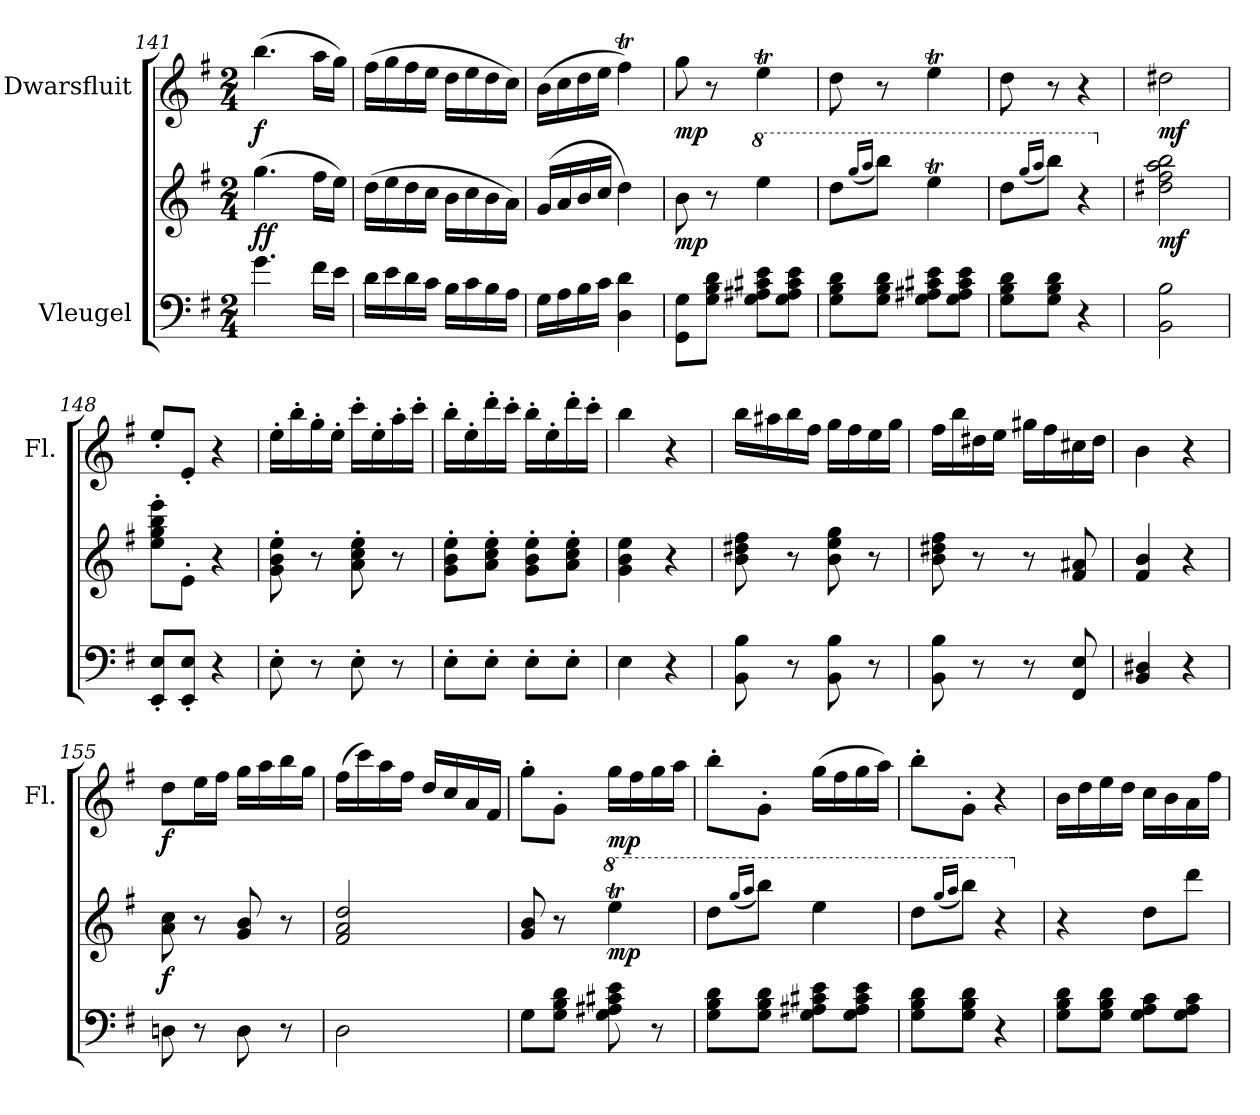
**kern	**kern	**dynam	**kern	**dynam
*part2	*part2	*part2	*part1	*part1
*staff3	*staff2	*staff2/3	*staff1	*staff1
*I"Vleugel	*	*	*I"Dwarsfluit	*
*	*	*	*I'Fl.	*
*clefF4	*clefG2	*	*clefG2	*
*k[f#]	*k[f#]	*	*k[f#]	*
*M2/4	*M2/4	*	*M2/4	*
=141	=141	=141	=141	=141
!	!	!LO:DY:b	!	!
!	!	!LO:DY:n=1:b	!	!LO:DY:b
4.g\	(4.gg\	f f	(4.bb\	f
16f#\LL	16ff#\LL	.	16aa\LL	.
16e\JJ	16ee\JJ)	.	16gg\JJ)	.
!!LO:LB:g=z
=142	=142	=142	=142	=142
16d\LL	(16dd\LL	.	(16ff#\LL	.
16e\	16ee\	.	16gg\	.
16d\	16dd\	.	16ff#\	.
16c\JJ	16cc\JJ	.	16ee\JJ	.
16B\LL	16b\LL	.	16dd\LL	.
16c\	16cc\	.	16ee\	.
16B\	16b\	.	16dd\	.
16A\JJ	16a\JJ)	.	16cc\JJ)	.
=143	=143	=143	=143	=143
16G\LL	(16g/LL	.	(16b\LL	.
16A\	16a/	.	16cc\	.
16B\	16b/	.	16dd\	.
16c\JJ	16cc/JJ	.	16ee\JJ	.
4D\ 4d\	4dd\)	.	4ff#t\)	.
=144	=144	=144	=144	=144
!	!	!LO:DY:b	!	!LO:DY:b
8GG\ 8G\L	8b\	mp	8gg\	mp
8G\ 8B\ 8d\J	8r	.	8r	.
*	*8va	*	*	*
8G\ 8A#X\ 8c#X\ 8e\L	4eee\	.	4eeT\	.
8G\ 8A#\ 8c#\ 8e\J	.	.	.	.
=145	=145	=145	=145	=145
8G\ 8B\ 8d\L	8ddd\L	.	8dd\	.
.	(16qggg/LL	.	.	.
.	16qaaa/JJ	.	.	.
8G\ 8B\ 8d\J	8bbb\J)	.	8r	.
8G\ 8A#X\ 8c#X\ 8e\L	4eeeT\	.	4eeT\	.
8G\ 8A#\ 8c#\ 8e\J	.	.	.	.
=146	=146	=146	=146	=146
8G\ 8B\ 8d\L	8ddd\L	.	8dd\	.
.	(16qggg/LL	.	.	.
.	16qaaa/JJ	.	.	.
8G\ 8B\ 8d\J	8bbb\J)	.	8r	.
4r	4r	.	4r	.
!!LO:PB:g=z
=147	=147	=147	=147	=147
*	*X8va	*	*	*
!	!	!LO:DY:b	!	!LO:DY:b
2BB\ 2B\	2dd#X\ 2ff#\ 2aa\ 2bb\	mf	2dd#X\	mf
=148	=148	=148	=148	=148
8EE/' 8E/'L	8ee\' 8gg\' 8bb\' 8eee\'L	.	8ee'/L	.
8EE/' 8E/'J	8e'\J	.	8e'/J	.
4r	4r	.	4r	.
=149	=149	=149	=149	=149
8E'\	8g\' 8b\' 8ee\'	.	16ee'\LL	.
.	.	.	16bb'\	.
8r	8r	.	16gg'\	.
.	.	.	16ee'\JJ	.
8E'\	8a\' 8cc\' 8ee\'	.	16ccc'\LL	.
.	.	.	16ee'\	.
8r	8r	.	16aa'\	.
.	.	.	16ccc'\JJ	.
=150	=150	=150	=150	=150
8E'\L	8g\' 8b\' 8ee\'L	.	16bb'\LL	.
.	.	.	16ee'\	.
8E'\J	8a\' 8cc\' 8ee\'J	.	16ddd'\	.
.	.	.	16ccc'\JJ	.
8E'\L	8g\' 8b\' 8ee\'L	.	16bb'\LL	.
.	.	.	16ee'\	.
8E'\J	8a\' 8cc\' 8ee\'J	.	16ddd'\	.
.	.	.	16ccc'\JJ	.
=151	=151	=151	=151	=151
4E\	4g\ 4b\ 4ee\	.	4bb\	.
4r	4r	.	4r	.
=152	=152	=152	=152	=152
8BB\ 8B\	8b\ 8dd#X\ 8ff#\	.	16bb\LL	.
.	.	.	16aa#X\	.
8r	8r	.	16bb\	.
.	.	.	16ff#\JJ	.
8BB\ 8B\	8b\ 8ee\ 8gg\	.	16gg\LL	.
.	.	.	16ff#\	.
8r	8r	.	16ee\	.
.	.	.	16gg\JJ	.
!!LO:LB:g=z
=153	=153	=153	=153	=153
8BB\ 8B\	8b\ 8dd#X\ 8ff#\	.	16ff#\LL	.
.	.	.	16bb\	.
8r	8r	.	16dd#X\	.
.	.	.	16ee\JJ	.
8r	8r	.	16gg#X\LL	.
.	.	.	16ff#\	.
8FF#/ 8E/	8f#/ 8a#X/	.	16cc#X\	.
.	.	.	16dd#\JJ	.
=154	=154	=154	=154	=154
4BB/ 4D#X/	4f#/ 4b/	.	4b\	.
4r	4r	.	4r	.
=155	=155	=155	=155	=155
!	!	!LO:DY:b	!	!LO:DY:b
8Dn\	8a\ 8cc\	f	8dd\L	f
8r	8r	.	16ee\L	.
.	.	.	16ff#\JJ	.
8D\	8g/ 8b/	.	16gg\LL	.
.	.	.	16aa\	.
8r	8r	.	16bb\	.
.	.	.	16gg\JJ	.
=156	=156	=156	=156	=156
2D\	2f#/ 2a/ 2dd/	.	(16ff#\LL	.
.	.	.	16ccc\)	.
.	.	.	16aa\	.
.	.	.	16ff#\JJ	.
.	.	.	16dd/LL	.
.	.	.	16cc/	.
.	.	.	16a/	.
.	.	.	16f#/JJ	.
=157	=157	=157	=157	=157
8G\L	8g/ 8b/	.	8gg'\L	.
8G\ 8B\ 8d\J	8r	.	8g'\J	.
*	*8va	*	*	*
!	!	!LO:DY:b	!	!LO:DY:b
8G\ 8A#X\ 8c#X\ 8e\	4eeeT\	mp	16gg\LL	mp
.	.	.	16ff#\	.
8r	.	.	16gg\	.
.	.	.	16aa\JJ	.
!!LO:LB:g=z
=158	=158	=158	=158	=158
8G\ 8B\ 8d\L	8ddd\L	.	8bb'\L	.
.	(16qggg/LL	.	.	.
.	16qaaa/JJ	.	.	.
8G\ 8B\ 8d\J	8bbb\J)	.	8g'\J	.
8G\ 8A#X\ 8c#X\ 8e\L	4eee\	.	(16gg\LL	.
.	.	.	16ff#\	.
8G\ 8A#\ 8c#\ 8e\J	.	.	16gg\	.
.	.	.	16aa\JJ)	.
=159	=159	=159	=159	=159
8G\ 8B\ 8d\L	8ddd\L	.	8bb'\L	.
.	(16qggg/LL	.	.	.
.	16qaaa/JJ	.	.	.
8G\ 8B\ 8d\J	8bbb\J)	.	8g'\J	.
4r	4r	.	4r	.
=160	=160	=160	=160	=160
*	*X8va	*	*	*
8G\ 8B\ 8d\L	4r	.	16b\LL	.
.	.	.	16dd\	.
8G\ 8B\ 8d\J	.	.	16ee\	.
.	.	.	16dd\JJ	.
8G\ 8A\ 8c\L	8dd\L	.	16cc\LL	.
.	.	.	16b\	.
8G\ 8A\ 8c\J	8ddd\J	.	16a\	.
.	.	.	16ff#\JJ	.
=	=	=	=	=
*-	*-	*-	*-	*-
